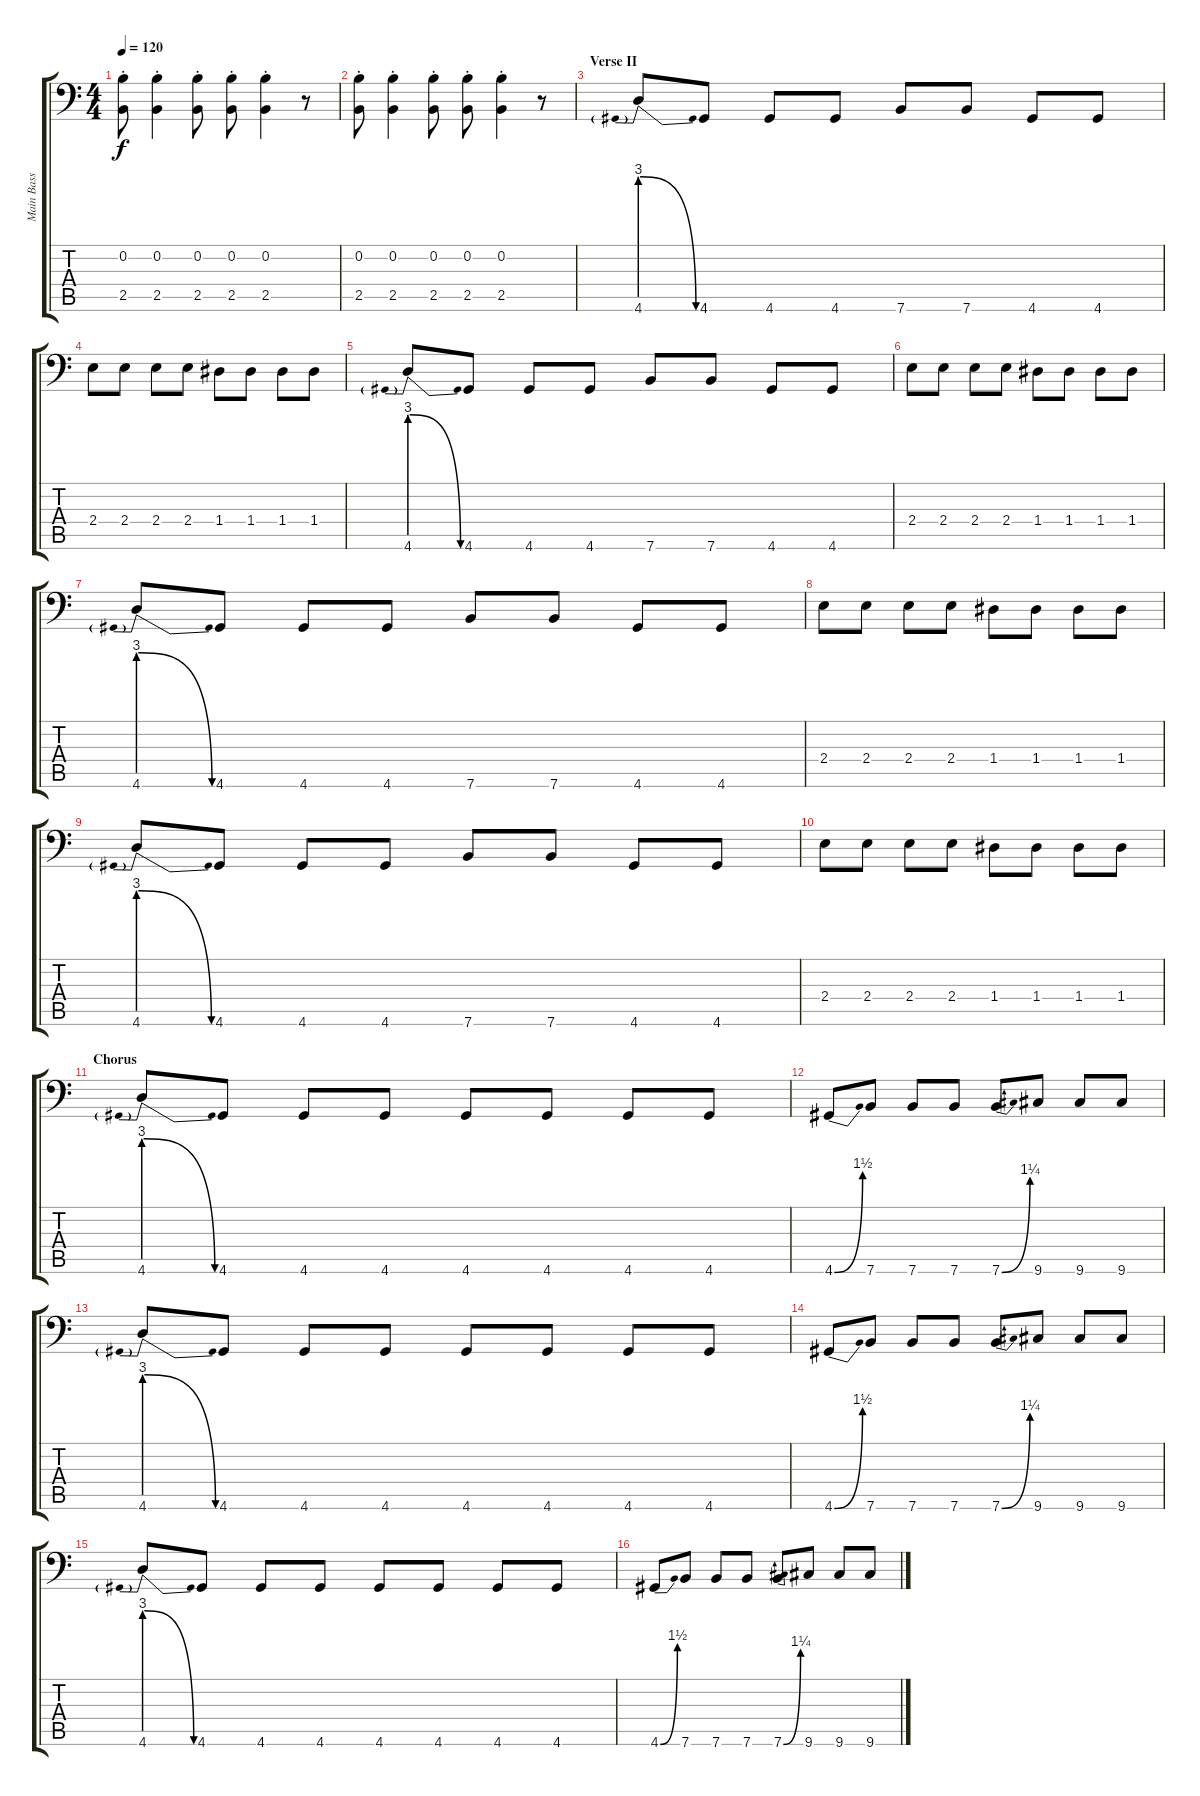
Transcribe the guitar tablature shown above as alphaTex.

\track ("Main Bass" "Main Bass") {instrument electricbassfinger}
\staff {score tabs}
\tuning (E3 B2 G2 D2 A1 E1) {hide}
\ts (4 4)
\tempo 120
\clef f4
\ks c
(0.2{st} 2.5{st}).8{dy f volume 16 instrument lead2sawtooth} (0.2 2.5{st}).4 (0.2{st} 2.5{st}).8 (0.2{st} 2.5{st}).8 (0.2 2.5{st}).4 r.8 |
(0.2{st} 2.5{st}).8{volume 16 instrument lead2sawtooth} (0.2 2.5{st}).4 (0.2{st} 2.5{st}).8 (0.2{st} 2.5{st}).8 (0.2 2.5{st}).4 r.8 |
\section ("" "Verse II")
4.6{be (prebendrelease 0 12 60 0)}.8 4.6.8 4.6.8 4.6.8 7.6.8 7.6.8 4.6.8 4.6.8 |
2.4.8 2.4.8 2.4.8 2.4.8 1.4.8 1.4.8 1.4.8 1.4.8 |
4.6{be (prebendrelease 0 12 60 0)}.8 4.6.8 4.6.8 4.6.8 7.6.8 7.6.8 4.6.8 4.6.8 |
2.4.8 2.4.8 2.4.8 2.4.8 1.4.8 1.4.8 1.4.8 1.4.8 |
4.6{be (prebendrelease 0 12 60 0)}.8 4.6.8 4.6.8 4.6.8 7.6.8 7.6.8 4.6.8 4.6.8 |
2.4.8 2.4.8 2.4.8 2.4.8 1.4.8 1.4.8 1.4.8 1.4.8 |
4.6{be (prebendrelease 0 12 60 0)}.8 4.6.8 4.6.8 4.6.8 7.6.8 7.6.8 4.6.8 4.6.8 |
2.4.8 2.4.8 2.4.8 2.4.8 1.4.8 1.4.8 1.4.8 1.4.8 |
\section ("" "Chorus")
4.6{be (prebendrelease 0 12 60 0)}.8 4.6.8 4.6.8 4.6.8 4.6.8 4.6.8 4.6.8 4.6.8 |
4.6{be (bend 0 0 60 6)}.8 7.6.8 7.6.8 7.6.8 7.6{be (bend 0 0 60 5)}.8 9.6.8 9.6.8 9.6.8 |
4.6{be (prebendrelease 0 12 60 0)}.8 4.6.8 4.6.8 4.6.8 4.6.8 4.6.8 4.6.8 4.6.8 |
4.6{be (bend 0 0 60 6)}.8 7.6.8 7.6.8 7.6.8 7.6{be (bend 0 0 60 5)}.8 9.6.8 9.6.8 9.6.8 |
4.6{be (prebendrelease 0 12 60 0)}.8 4.6.8 4.6.8 4.6.8 4.6.8 4.6.8 4.6.8 4.6.8 |
4.6{be (bend 0 0 60 6)}.8 7.6.8 7.6.8 7.6.8 7.6{be (bend 0 0 60 5)}.8 9.6.8 9.6.8 9.6.8
